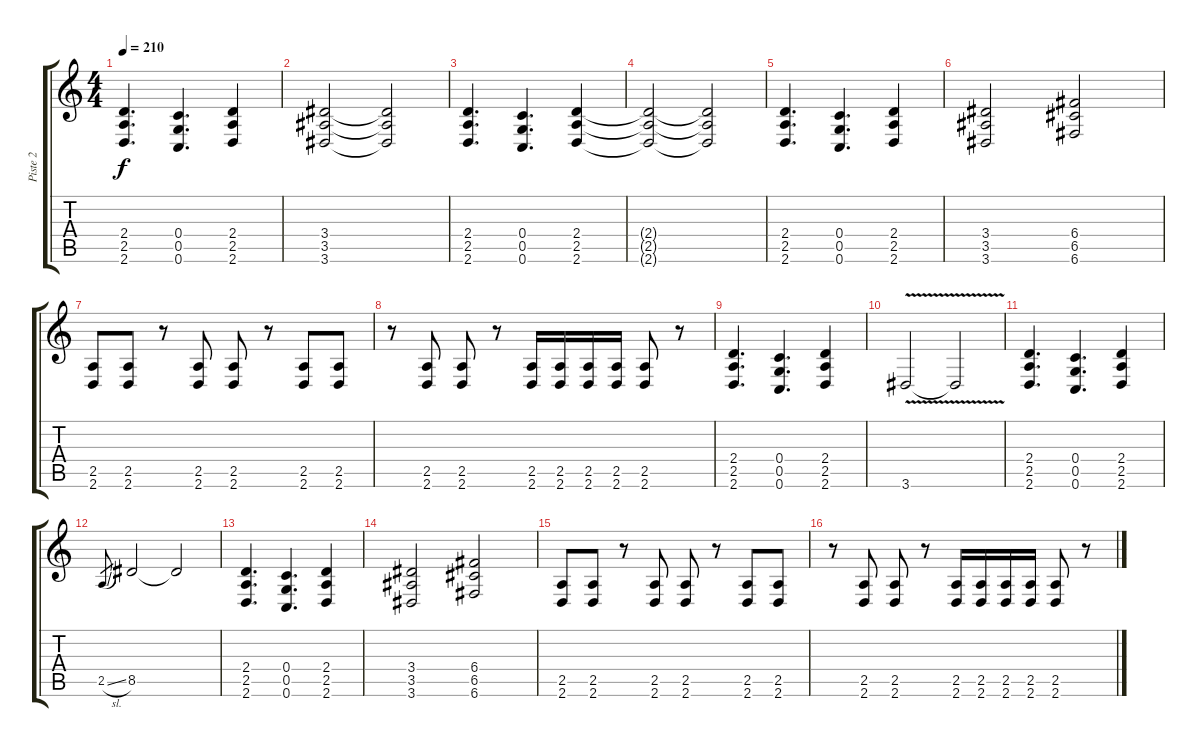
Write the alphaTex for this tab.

\track ("Piste 2" "Piste 2") {instrument distortionguitar}
\staff {score tabs}
\tuning (D4 A3 F3 C3 G2 C2) {hide}
\ts (4 4)
\tempo 210
\clef g2
\ks c
(2.4 2.5 2.6).4{d dy f} (0.4 0.5 0.6).4{d} (2.4 2.5 2.6).4 |
(3.4 3.5 3.6).2 (3.4{t} 3.5{t} 3.6{t}).2 |
(2.4 2.5 2.6).4{d} (0.4 0.5 0.6).4{d} (2.4 2.5 2.6).4 |
(2.4{t} 2.5{t} 2.6{t}).2 (2.4{t} 2.5{t} 2.6{t}).2 |
(2.4 2.5 2.6).4{d} (0.4 0.5 0.6).4{d} (2.4 2.5 2.6).4 |
(3.4 3.5 3.6).2 (6.4 6.5 6.6).2 |
(2.5 2.6).8 (2.5 2.6).8 r.8 (2.5 2.6).8 (2.5 2.6).8 r.8 (2.5 2.6).8 (2.5 2.6).8 |
r.8 (2.5 2.6).8 (2.5 2.6).8 r.8 (2.5 2.6).16 (2.5 2.6).16 (2.5 2.6).16 (2.5 2.6).16 (2.5 2.6).8 r.8 |
(2.4 2.5 2.6).4{d} (0.4 0.5 0.6).4{d} (2.4 2.5 2.6).4 |
3.6{v}.2 3.6{t}.2 |
(2.4 2.5 2.6).4{d} (0.4 0.5 0.6).4{d} (2.4 2.5 2.6).4 |
2.5{sl}.8{gr} 8.5.2 8.5{t}.2 |
(2.4 2.5 2.6).4{d} (0.4 0.5 0.6).4{d} (2.4 2.5 2.6).4 |
(3.4 3.5 3.6).2 (6.4 6.5 6.6).2 |
(2.5 2.6).8 (2.5 2.6).8 r.8 (2.5 2.6).8 (2.5 2.6).8 r.8 (2.5 2.6).8 (2.5 2.6).8 |
r.8 (2.5 2.6).8 (2.5 2.6).8 r.8 (2.5 2.6).16 (2.5 2.6).16 (2.5 2.6).16 (2.5 2.6).16 (2.5 2.6).8 r.8
